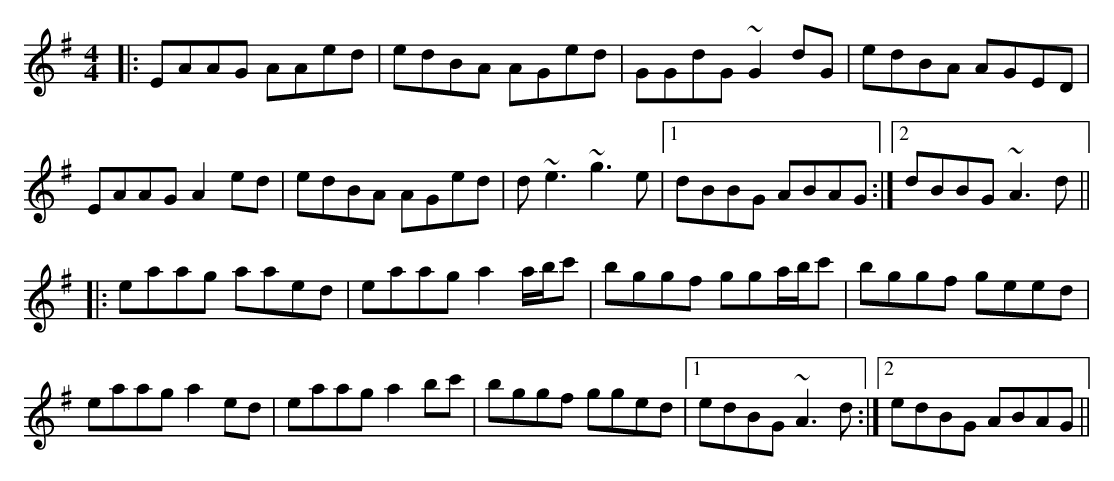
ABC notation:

X:1
M:4/4
K:Ador
|:EAAG AAed|edBA AGed|GGdG ~G2 dG|edBA AGED|
EAAG A2 ed|edBA AGed|d ~e3 ~g3 e|1 dBBG ABAG:|2 dBBG ~A3 d||
|:eaag aaed|eaag a2 a/b/c'|bggf gga/b/c'|bggf geed|
eaag a2 ed|eaag a2 bc'|bggf gged|1 edBG ~A3 d:|2 edBG ABAG||
